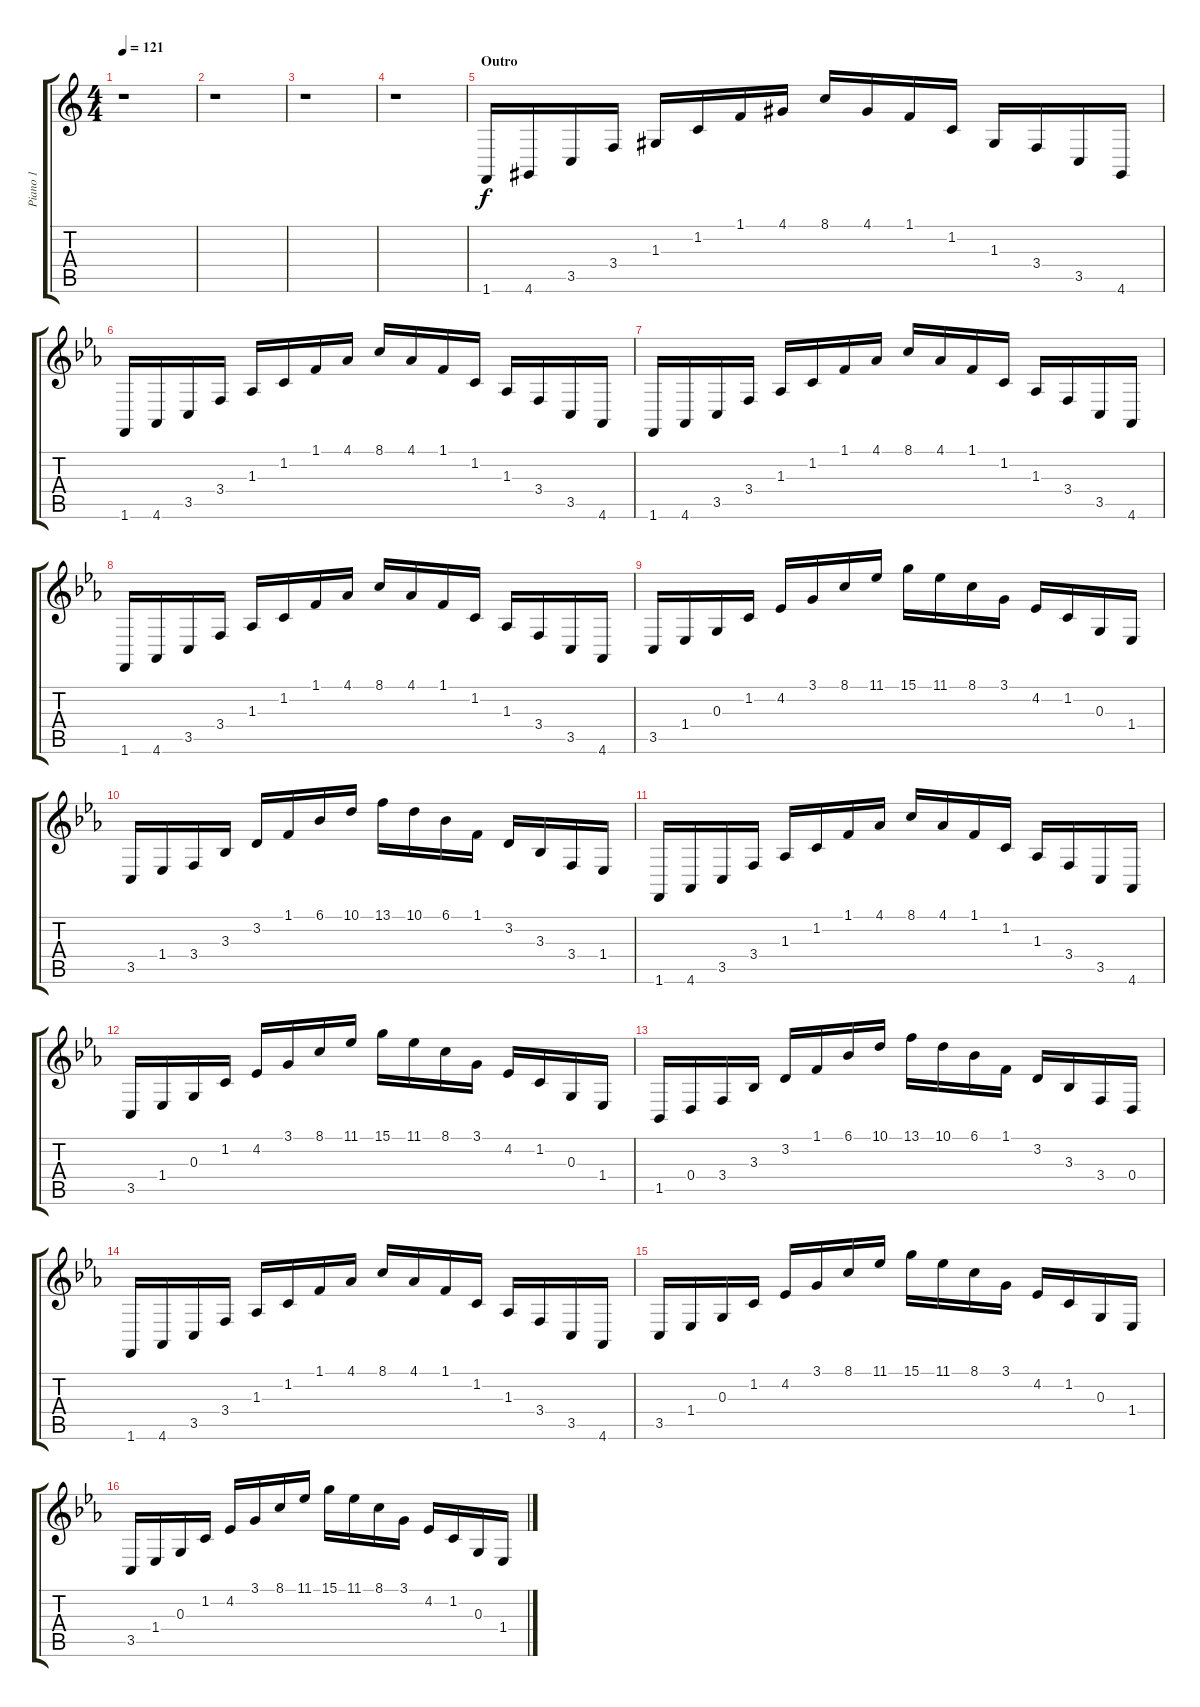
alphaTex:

\track ("Piano 1" "Piano 1") {instrument fx7echoes}
\staff {score tabs}
\tuning (E4 B3 G3 D3 A2 E2) {hide}
\ts (4 4)
\tempo 121
\clef g2
\ks c
r.1{dy f} |
r.1 |
r.1 |
r.1 |
\section ("" "Outro")
1.6.16 4.6.16 3.5.16 3.4.16 1.3.16 1.2.16 1.1.16 4.1.16 8.1.16 4.1.16 1.1.16 1.2.16 1.3.16 3.4.16 3.5.16 4.6.16 |
\ks eb
1.6.16 4.6.16 3.5.16 3.4.16 1.3.16 1.2.16 1.1.16 4.1.16 8.1.16 4.1.16 1.1.16 1.2.16 1.3.16 3.4.16 3.5.16 4.6.16 |
1.6.16 4.6.16 3.5.16 3.4.16 1.3.16 1.2.16 1.1.16 4.1.16 8.1.16 4.1.16 1.1.16 1.2.16 1.3.16 3.4.16 3.5.16 4.6.16 |
1.6.16 4.6.16 3.5.16 3.4.16 1.3.16 1.2.16 1.1.16 4.1.16 8.1.16 4.1.16 1.1.16 1.2.16 1.3.16 3.4.16 3.5.16 4.6.16 |
3.5.16 1.4.16 0.3.16 1.2.16 4.2.16 3.1.16 8.1.16 11.1.16 15.1.16 11.1.16 8.1.16 3.1.16 4.2.16 1.2.16 0.3.16 1.4.16 |
3.5.16 1.4.16 3.4.16 3.3.16 3.2.16 1.1.16 6.1.16 10.1.16 13.1.16 10.1.16 6.1.16 1.1.16 3.2.16 3.3.16 3.4.16 1.4.16 |
1.6.16 4.6.16 3.5.16 3.4.16 1.3.16 1.2.16 1.1.16 4.1.16 8.1.16 4.1.16 1.1.16 1.2.16 1.3.16 3.4.16 3.5.16 4.6.16 |
3.5.16 1.4.16 0.3.16 1.2.16 4.2.16 3.1.16 8.1.16 11.1.16 15.1.16 11.1.16 8.1.16 3.1.16 4.2.16 1.2.16 0.3.16 1.4.16 |
1.5.16 0.4.16 3.4.16 3.3.16 3.2.16 1.1.16 6.1.16 10.1.16 13.1.16 10.1.16 6.1.16 1.1.16 3.2.16 3.3.16 3.4.16 0.4.16 |
1.6.16{volume 0} 4.6.16 3.5.16 3.4.16 1.3.16 1.2.16 1.1.16 4.1.16 8.1.16 4.1.16 1.1.16 1.2.16 1.3.16 3.4.16 3.5.16 4.6.16 |
3.5.16 1.4.16 0.3.16 1.2.16 4.2.16 3.1.16 8.1.16 11.1.16 15.1.16 11.1.16 8.1.16 3.1.16 4.2.16 1.2.16 0.3.16 1.4.16 |
3.5.16 1.4.16 0.3.16 1.2.16 4.2.16 3.1.16 8.1.16 11.1.16 15.1.16 11.1.16 8.1.16 3.1.16 4.2.16 1.2.16 0.3.16 1.4.16
